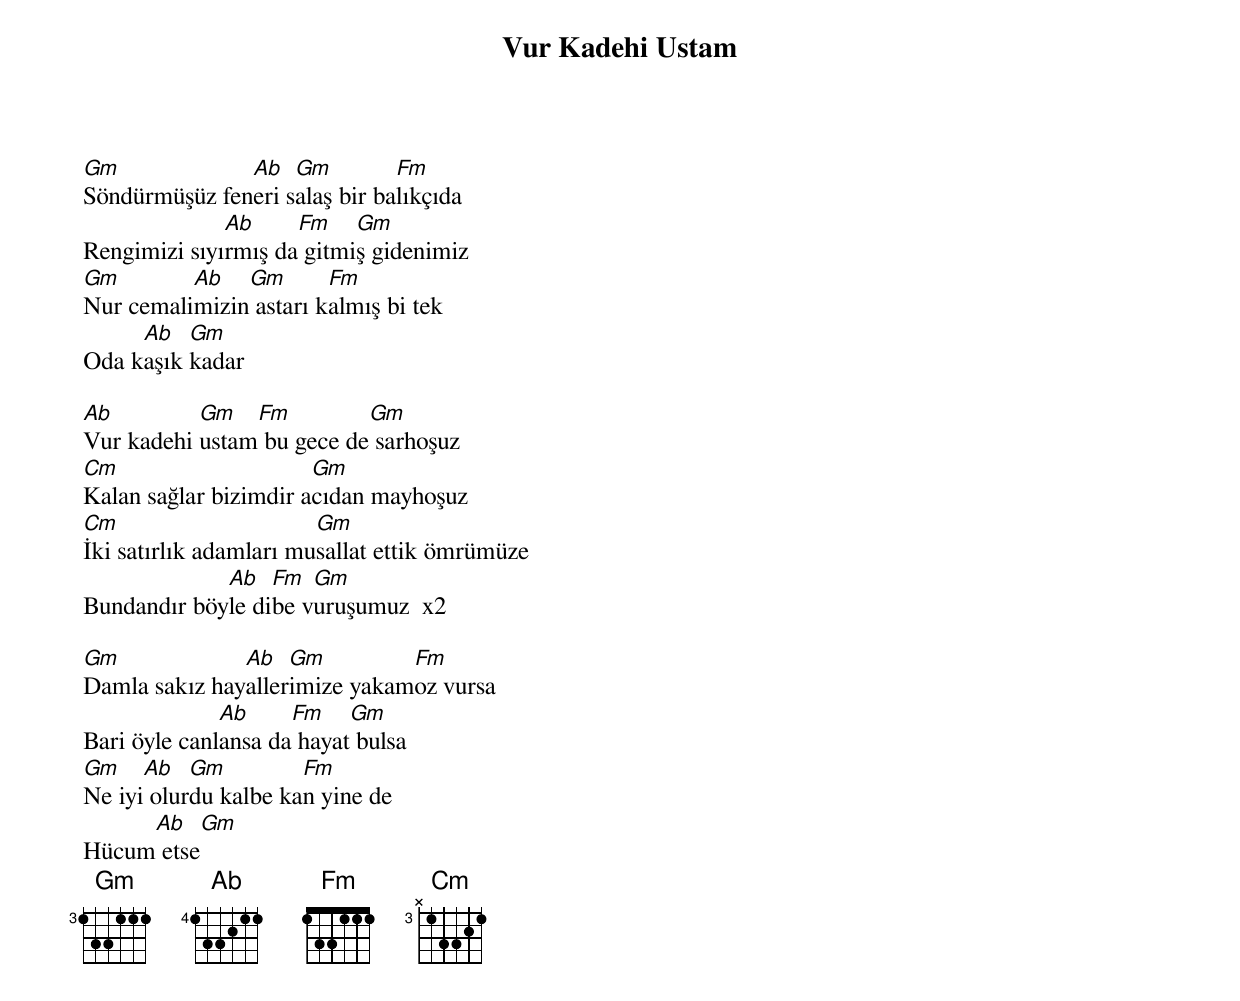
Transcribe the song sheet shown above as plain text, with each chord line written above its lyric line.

{title: Vur Kadehi Ustam}
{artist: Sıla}

Gm             Ab   Gm         Fm
Söndürmüşüz feneri salaş bir balıkçıda
              Ab     Fm    Gm
Rengimizi sıyırmış da gitmiş gidenimiz
Gm        Ab   Gm       Fm
Nur cemalimizin astarı kalmış bi tek
     Ab   Gm
Oda kaşık kadar

Ab         Gm   Fm         Gm
Vur kadehi ustam bu gece de sarhoşuz
Cm                     Gm
Kalan sağlar bizimdir acıdan mayhoşuz
Cm                      Gm
İki satırlık adamları musallat ettik ömrümüze
             Ab   Fm  Gm
Bundandır böyle dibe vuruşumuz  x2

Gm             Ab   Gm         Fm
Damla sakız hayallerimize yakamoz vursa
              Ab     Fm    Gm
Bari öyle canlansa da hayat bulsa
Gm    Ab   Gm         Fm
Ne iyi olurdu kalbe kan yine de
     Ab   Gm
Hücum etse
